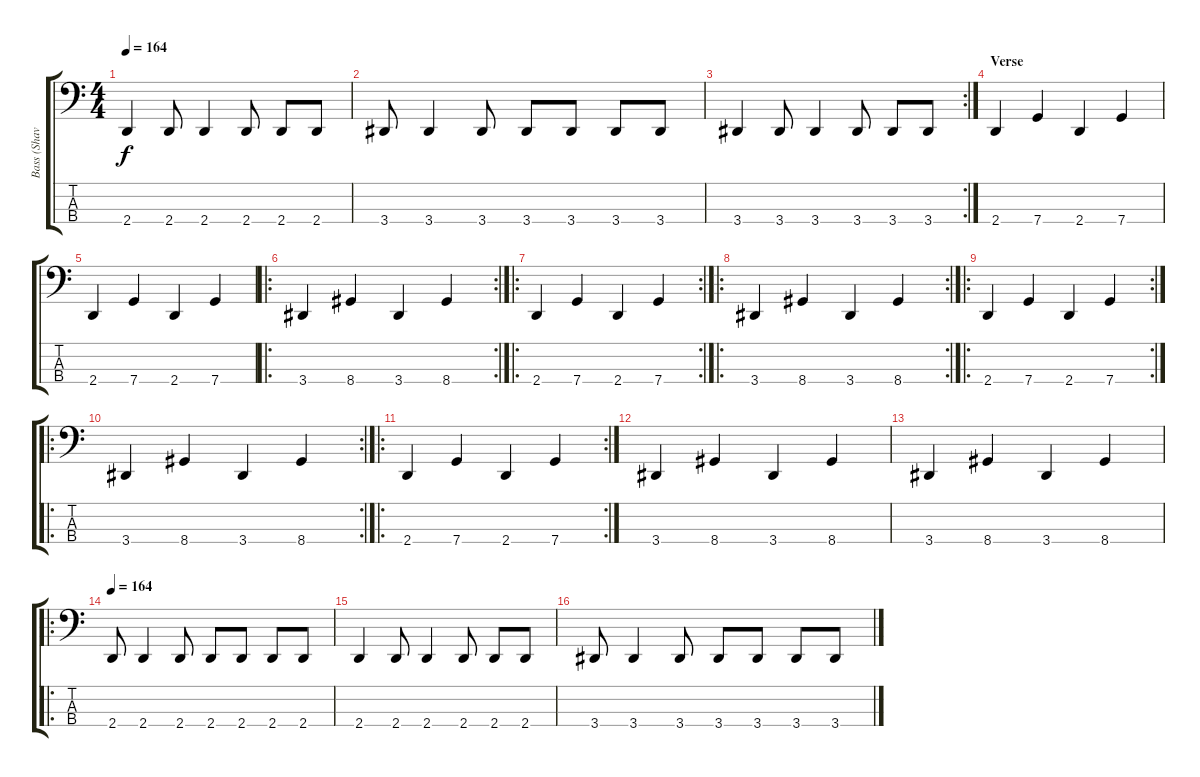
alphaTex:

\track ("Bass (Shavo)" "Bass (Shav") {instrument electricbassfinger}
\staff {score tabs}
\tuning (F2 C2 G1 C1) {hide}
\ts (4 4)
\tempo 164
\clef f4
\ks c
2.4.4{dy f} 2.4.8 2.4.4 2.4.8 2.4.8 2.4.8 |
3.4.8{instrument electricbasspick} 3.4.4 3.4.8 3.4.8 3.4.8 3.4.8 3.4.8 |
\rc 2
3.4.4 3.4.8 3.4.4 3.4.8 3.4.8 3.4.8 |
\section ("" "Verse")
2.4.4 7.4.4 2.4.4 7.4.4 |
2.4.4 7.4.4 2.4.4 7.4.4 |
\ro
\rc 2
3.4.4 8.4.4 3.4.4 8.4.4 |
\ro
\rc 2
2.4.4 7.4.4 2.4.4 7.4.4 |
\ro
\rc 2
3.4.4 8.4.4 3.4.4 8.4.4 |
\ro
\rc 2
2.4.4 7.4.4 2.4.4 7.4.4 |
\ro
\rc 2
3.4.4 8.4.4 3.4.4 8.4.4 |
\ro
\rc 2
2.4.4 7.4.4 2.4.4 7.4.4 |
3.4.4 8.4.4 3.4.4 8.4.4 |
3.4.4 8.4.4 3.4.4 8.4.4 |
\ro
\tempo 164
2.4.8{instrument electricbasspick} 2.4.4 2.4.8 2.4.8 2.4.8 2.4.8 2.4.8 |
2.4.4 2.4.8 2.4.4 2.4.8 2.4.8 2.4.8 |
3.4.8{instrument electricbasspick} 3.4.4 3.4.8 3.4.8 3.4.8 3.4.8 3.4.8
